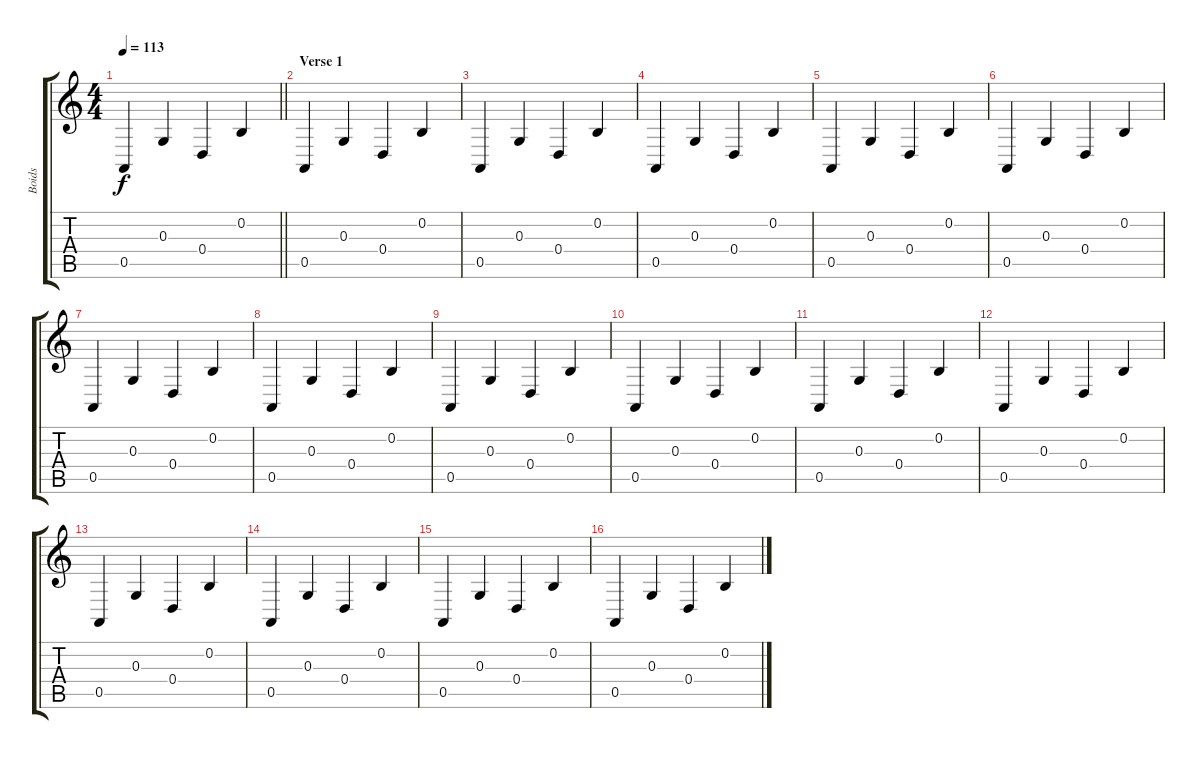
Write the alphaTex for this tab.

\track ("Boids" "Boids") {instrument birdtweet}
\staff {score tabs}
\tuning (E4 B3 G3 D3 A2 E2) {hide}
\ts (4 4)
\tempo 113
\clef g2
\barLineRight lightlight
\ks c
0.5.4{dy f} 0.3.4 0.4.4 0.2.4 |
\section ("" "Verse 1")
0.5.4 0.3.4 0.4.4 0.2.4 |
0.5.4 0.3.4 0.4.4 0.2.4 |
0.5.4 0.3.4 0.4.4 0.2.4 |
0.5.4 0.3.4 0.4.4 0.2.4 |
0.5.4 0.3.4 0.4.4 0.2.4 |
0.5.4 0.3.4 0.4.4 0.2.4 |
0.5.4 0.3.4 0.4.4 0.2.4 |
0.5.4 0.3.4 0.4.4 0.2.4 |
0.5.4 0.3.4 0.4.4 0.2.4 |
0.5.4 0.3.4 0.4.4 0.2.4 |
0.5.4 0.3.4 0.4.4 0.2.4 |
0.5.4 0.3.4 0.4.4 0.2.4 |
0.5.4 0.3.4 0.4.4 0.2.4 |
0.5.4 0.3.4 0.4.4 0.2.4 |
0.5.4 0.3.4 0.4.4 0.2.4
